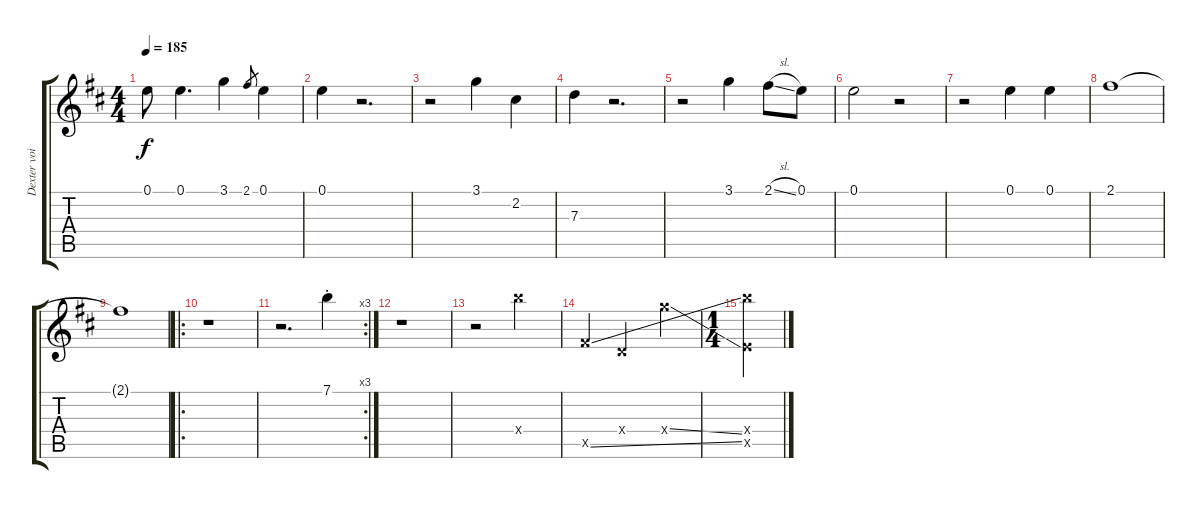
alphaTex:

\track ("Dexter voice" "Dexter voi") {instrument overdrivenguitar}
\staff {score tabs}
\tuning (E4 B3 G3 D3 A2 E2) {hide}
\ts (4 4)
\tempo 185
\clef g2
\ks d
0.1.8{dy f} 0.1.4{d} 3.1.4 2.1.8{gr} 0.1.4 |
0.1.4 r.2{d} |
r.2 3.1.4 2.2.4 |
7.3.4 r.2{d} |
r.2 3.1.4 2.1{sl}.8 0.1.8 |
0.1.2 r.2 |
r.2 0.1.4 0.1.4 |
2.1.1 |
2.1{t}.1 |
\ro
r.1 |
\rc 3
r.2{d} 7.1{st}.4 |
r.1 |
r.2 21.4{x}.2 |
9.5{ss x}.4 0.4{x}.2 17.4{ss x}.4 |
\ts (1 4)
(2.4{x} 26.5{x}).4
